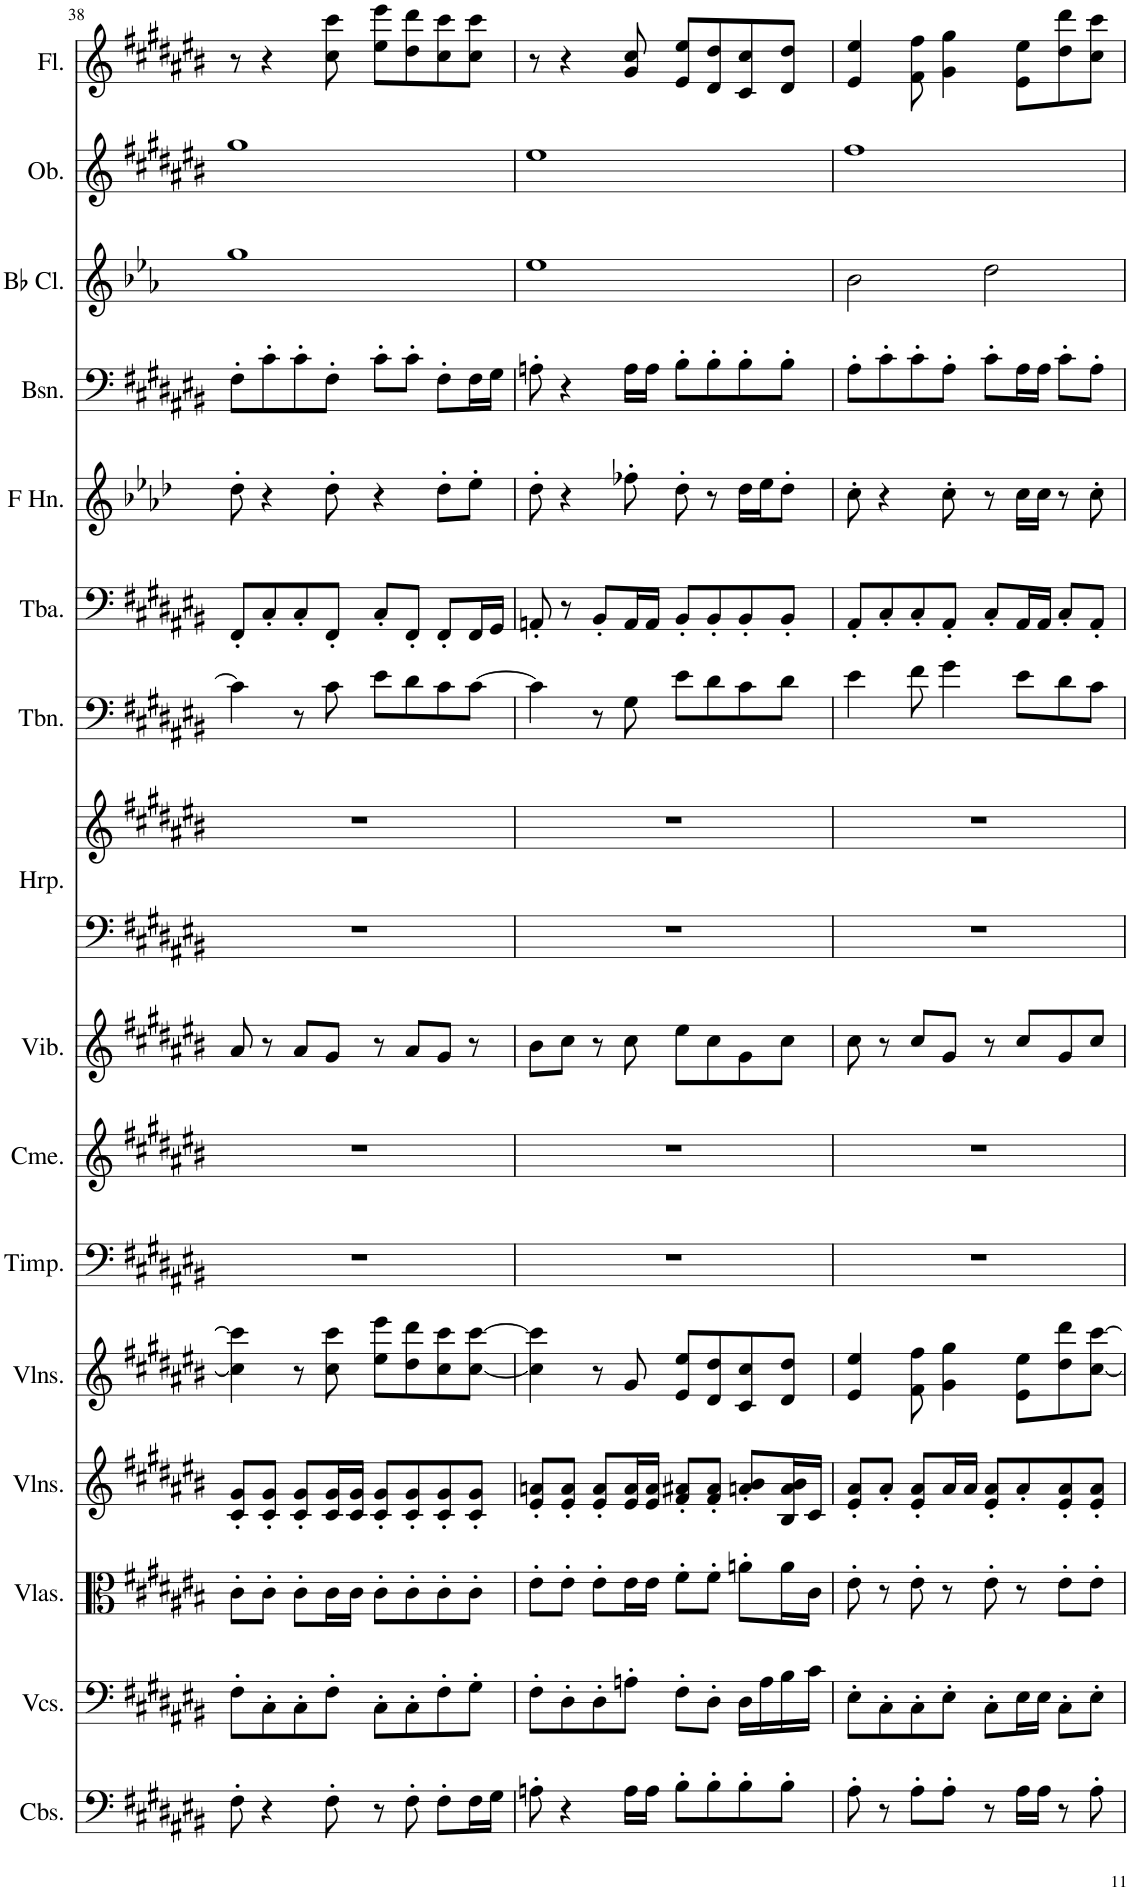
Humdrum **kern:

**kern	**kern	**kern	**kern	**kern	**kern	**kern	**kern	**kern	**kern	**kern	**kern	**kern	**kern	**kern	**kern	**kern
*part16	*part15	*part14	*part13	*part12	*part11	*part10	*part9	*part8	*part8	*part7	*part6	*part5	*part4	*part3	*part2	*part1
*staff17	*staff16	*staff15	*staff14	*staff13	*staff12	*staff11	*staff10	*staff9	*staff8	*staff7	*staff6	*staff5	*staff4	*staff3	*staff2	*staff1
*I"Contrabasses	*I"Violoncellos	*I"Violas	*I"Violins	*I"Violins	*I"Timpani	*I"Chimes	*I"Vibraphone	*I"Harp	*	*I"Trombone	*I"Tuba	*I"Horn in F	*I"Bassoon	*I"Bb Clarinet	*I"Oboe	*I"Flute
*I'Cbs.	*I'Vcs.	*I'Vlas.	*I'Vlns.	*I'Vlns.	*I'Timp.	*I'Cme.	*I'Vib.	*I'Hrp.	*	*I'Tbn.	*I'Tba.	*	*I'Bsn.	*I'Bb Cl.	*I'Ob.	*I'Fl.
!!LO:PB:g=z
*clefF4	*clefF4	*clefC3	*clefG2	*clefG2	*clefF4	*clefG2	*clefG2	*clefF4	*clefG2	*clefF4	*clefF4	*clefG2	*clefF4	*clefG2	*clefG2	*clefG2
*Trd7c12	*	*	*	*	*	*	*	*	*	*	*	*Trd4c7	*	*Trd1c2	*	*
*k[f#c#g#d#a#e#b#]	*k[f#c#g#d#a#e#b#]	*k[f#c#g#d#a#e#b#]	*k[f#c#g#d#a#e#b#]	*k[f#c#g#d#a#e#b#]	*k[f#c#g#d#a#e#b#]	*k[f#c#g#d#a#e#b#]	*k[f#c#g#d#a#e#b#]	*k[f#c#g#d#a#e#b#]	*k[f#c#g#d#a#e#b#]	*k[f#c#g#d#a#e#b#]	*k[f#c#g#d#a#e#b#]	*k[b-e-a-d-]	*k[f#c#g#d#a#e#b#]	*k[b-e-a-]	*k[f#c#g#d#a#e#b#]	*k[f#c#g#d#a#e#b#]
*M4/4	*M4/4	*M4/4	*M4/4	*M4/4	*M4/4	*M4/4	*M4/4	*M4/4	*M4/4	*M4/4	*M4/4	*M4/4	*M4/4	*M4/4	*M4/4	*M4/4
=38	=38	=38	=38	=38	=38	=38	=38	=38	=38	=38	=38	=38	=38	=38	=38	=38
8F#'\	8F#'\L	8c#'\L	8c#/' 8g#/'L	4cc#\] 4ccc#\]	1r	1r	8a#/	1r	1r	4c#\]	8FF#'/L	8dd-'\	8F#'\L	1gg	1gg#	8r
4r	8C#'\	8c#'\J	8c#/' 8g#/'J	.	.	.	8r	.	.	.	8C#'/	4r	8c#'\	.	.	4r
.	8C#'\	8c#'\L	8c#/' 8g#/'L	8r	.	.	8a#/L	.	.	8r	8C#'/	.	8c#'\	.	.	.
8F#'\	8F#'\J	16c#\L	16c#/ 16g#/L	8cc#\ 8ccc#\	.	.	8g#/J	.	.	8c#\	8FF#'/J	8dd-'\	8F#'\J	.	.	8cc#\ 8ccc#\
.	.	16c#\JJ	16c#/ 16g#/JJ	.	.	.	.	.	.	.	.	.	.	.	.	.
8r	8C#'\L	8c#'\L	8c#/' 8g#/'L	8ee#\ 8eee#\L	.	.	8r	.	.	8e#\L	8C#'/L	4r	8c#'\L	.	.	8ee#\ 8eee#\L
8F#'\	8C#'\	8c#'\	8c#/' 8g#/'	8dd#\ 8ddd#\	.	.	8a#/L	.	.	8d#\	8FF#'/J	.	8c#'\J	.	.	8dd#\ 8ddd#\
8F#'\L	8F#'\	8c#'\	8c#/' 8g#/'	8cc#\ 8ccc#\	.	.	8g#/J	.	.	8c#\	8FF#'/L	8dd-'\L	8F#'\L	.	.	8cc#\ 8ccc#\
16F#\L	8G#'\J	8c#'\J	8c#/' 8g#/'J	[8cc#\ [8ccc#\J	.	.	8r	.	.	[8c#\J	16FF#/L	8ee-'\J	16F#\L	.	.	8cc#\ 8ccc#\J
16G#\JJ	.	.	.	.	.	.	.	.	.	.	16GG#/JJ	.	16G#\JJ	.	.	.
=39	=39	=39	=39	=39	=39	=39	=39	=39	=39	=39	=39	=39	=39	=39	=39	=39
8An'\	8F#'\L	8e#'\L	8e#/' 8an/'L	4cc#\] 4ccc#\]	1r	1r	8b#\L	1r	1r	4c#\]	8AAn'/	8dd-'\	8An'\	1ee-	1ee#	8r
4r	8D#'\	8e#'\J	8e#/' 8a/'J	.	.	.	8cc#\J	.	.	.	8r	4r	4r	.	.	4r
.	8D#'\	8e#'\L	8e#/' 8a/'L	8r	.	.	8r	.	.	8r	8BB#'/L	.	.	.	.	.
16A\LL	8An'\J	16e#\L	16e#/ 16a/L	8g#/	.	.	8cc#\	.	.	8G#\	16AA/L	8ff-X'\	16A\LL	.	.	8g#/ 8cc#/
16A\JJ	.	16e#\JJ	16e#/ 16a/JJ	.	.	.	.	.	.	.	16AA/JJ	.	16A\JJ	.	.	.
8B#'\L	8F#'\L	8f#'\L	8f#/' 8a#X/'L	8e#/ 8ee#/L	.	.	8ee#\L	.	.	8e#\L	8BB#'/L	8dd-'\	8B#'\L	.	.	8e#/ 8ee#/L
8B#'\	8D#'\J	8f#'\J	8f#/' 8a#/'J	8d#/ 8dd#/	.	.	8cc#\	.	.	8d#\	8BB#'/	8r	8B#'\	.	.	8d#/ 8dd#/
8B#'\	16D#\LL	8an'\L	8an/' 8b#/'L	8c#/ 8cc#/	.	.	8g#\	.	.	8c#\	8BB#'/	16dd-\LL	8B#'\	.	.	8c#/ 8cc#/
.	16A\	.	.	.	.	.	.	.	.	.	.	16ee-\J	.	.	.	.
8B#'\J	16B#\	16a\L	16B#/ 16a/ 16b#/L	8d#/ 8dd#/J	.	.	8cc#\J	.	.	8d#\J	8BB#'/J	8dd-'\J	8B#'\J	.	.	8d#/ 8dd#/J
.	16c#\JJ	16c#\JJ	16c#/JJ	.	.	.	.	.	.	.	.	.	.	.	.	.
=40	=40	=40	=40	=40	=40	=40	=40	=40	=40	=40	=40	=40	=40	=40	=40	=40
8A#'\	8E#'\L	8e#'\	8e#/' 8a#/'L	4e#/ 4ee#/	1r	1r	8cc#\	1r	1r	4e#\	8AA#'/L	8cc'\	8A#'\L	2b-\	1ff#	4e#/ 4ee#/
8r	8C#'\	8r	8a#'/J	.	.	.	8r	.	.	.	8C#'/	4r	8c#'\	.	.	.
8A#'\L	8C#'\	8e#'\	8e#/' 8a#/'L	8f#\ 8ff#\	.	.	8cc#/L	.	.	8f#\	8C#'/	.	8c#'\	.	.	8f#\ 8ff#\
8A#'\J	8E#'\J	8r	16a#/L	4g#\ 4gg#\	.	.	8g#/J	.	.	4g#\	8AA#'/J	8cc'\	8A#'\J	.	.	4g#\ 4gg#\
.	.	.	16a#/JJ	.	.	.	.	.	.	.	.	.	.	.	.	.
8r	8C#'\L	8e#'\	8e#/' 8a#/'L	.	.	.	8r	.	.	.	8C#'/L	8r	8c#'\L	2dd\	.	.
16A#\LL	16E#\L	8r	8a#'/	8e#\ 8ee#\L	.	.	8cc#/L	.	.	8e#\L	16AA#/L	16cc\LL	16A#\L	.	.	8e#\ 8ee#\L
16A#\JJ	16E#\JJ	.	.	.	.	.	.	.	.	.	16AA#/JJ	16cc\JJ	16A#\JJ	.	.	.
8r	8C#'\L	8e#'\L	8e#/' 8a#/'	8dd#\ 8ddd#\	.	.	8g#/	.	.	8d#\	8C#'/L	8r	8c#'\L	.	.	8dd#\ 8ddd#\
8A#'\	8E#'\J	8e#'\J	8e#/' 8a#/'J	[8cc#\ [8ccc#\J	.	.	8cc#/J	.	.	8c#\J	8AA#'/J	8cc'\	8A#'\J	.	.	8cc#\ 8ccc#\J
=	=	=	=	=	=	=	=	=	=	=	=	=	=	=	=	=
*-	*-	*-	*-	*-	*-	*-	*-	*-	*-	*-	*-	*-	*-	*-	*-	*-
